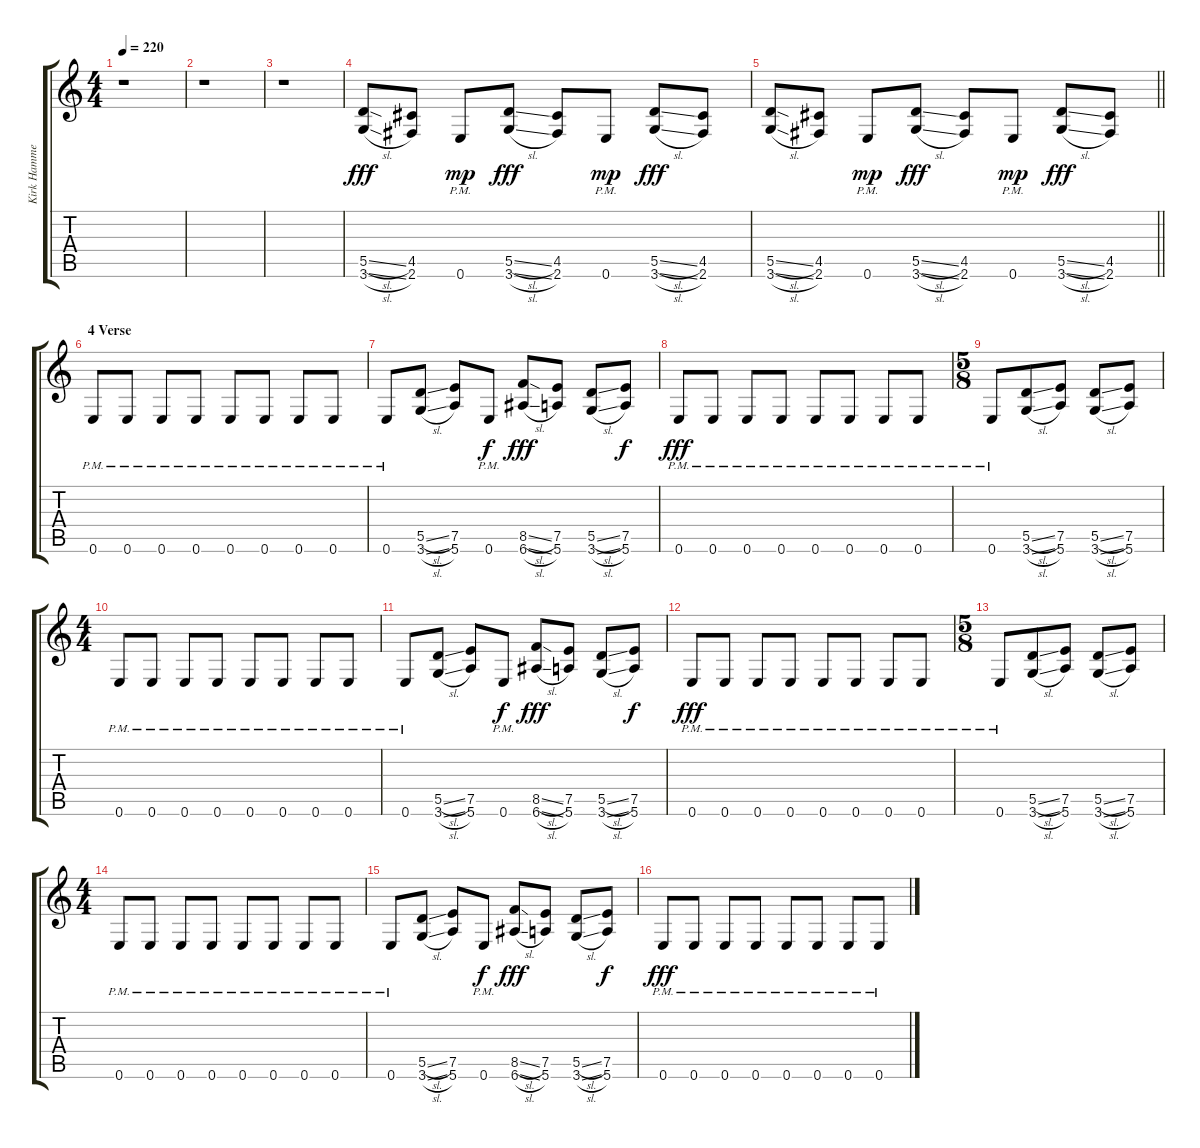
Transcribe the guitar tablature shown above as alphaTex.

\track ("Kirk Hammet" "Kirk Hamme") {instrument distortionguitar}
\staff {score tabs}
\tuning (E4 B3 G3 D3 A2 E2) {hide}
\ts (4 4)
\tempo 220
\clef g2
\ks c
r.1{dy fff} |
r.1 |
r.1 |
(5.5{sl} 3.6{sl}).8 (4.5 2.6).8 0.6{pm}.8{dy mp} (5.5{sl} 3.6{sl}).8{dy fff} (4.5 2.6).8 0.6{pm}.8{dy mp} (5.5{sl} 3.6{sl}).8{dy fff} (4.5 2.6).8 |
\barLineRight lightlight
(5.5{sl} 3.6{sl}).8 (4.5 2.6).8 0.6{pm}.8{dy mp} (5.5{sl} 3.6{sl}).8{dy fff} (4.5 2.6).8 0.6{pm}.8{dy mp} (5.5{sl} 3.6{sl}).8{dy fff} (4.5 2.6).8 |
\section ("" "4 Verse")
0.6{pm}.8 0.6{pm}.8 0.6{pm}.8 0.6{pm}.8 0.6{pm}.8 0.6{pm}.8 0.6{pm}.8 0.6{pm}.8 |
0.6{pm}.8 (5.5{sl} 3.6{sl}).8 (7.5 5.6).8 0.6{pm}.8{dy f} (8.5{sl} 6.6{sl}).8{dy fff} (7.5 5.6).8 (5.5{sl} 3.6{sl}).8 (7.5 5.6).8{dy f} |
0.6{pm}.8{dy fff} 0.6{pm}.8 0.6{pm}.8 0.6{pm}.8 0.6{pm}.8 0.6{pm}.8 0.6{pm}.8 0.6{pm}.8 |
\ts (5 8)
0.6{pm}.8 (5.5{sl} 3.6{sl}).8 (7.5 5.6).8 (5.5{sl} 3.6{sl}).8 (7.5 5.6).8 |
\ts (4 4)
0.6{pm}.8 0.6{pm}.8 0.6{pm}.8 0.6{pm}.8 0.6{pm}.8 0.6{pm}.8 0.6{pm}.8 0.6{pm}.8 |
0.6{pm}.8 (5.5{sl} 3.6{sl}).8 (7.5 5.6).8 0.6{pm}.8{dy f} (8.5{sl} 6.6{sl}).8{dy fff} (7.5 5.6).8 (5.5{sl} 3.6{sl}).8 (7.5 5.6).8{dy f} |
0.6{pm}.8{dy fff} 0.6{pm}.8 0.6{pm}.8 0.6{pm}.8 0.6{pm}.8 0.6{pm}.8 0.6{pm}.8 0.6{pm}.8 |
\ts (5 8)
0.6{pm}.8 (5.5{sl} 3.6{sl}).8 (7.5 5.6).8 (5.5{sl} 3.6{sl}).8 (7.5 5.6).8 |
\ts (4 4)
0.6{pm}.8 0.6{pm}.8 0.6{pm}.8 0.6{pm}.8 0.6{pm}.8 0.6{pm}.8 0.6{pm}.8 0.6{pm}.8 |
0.6{pm}.8 (5.5{sl} 3.6{sl}).8 (7.5 5.6).8 0.6{pm}.8{dy f} (8.5{sl} 6.6{sl}).8{dy fff} (7.5 5.6).8 (5.5{sl} 3.6{sl}).8 (7.5 5.6).8{dy f} |
0.6{pm}.8{dy fff} 0.6{pm}.8 0.6{pm}.8 0.6{pm}.8 0.6{pm}.8 0.6{pm}.8 0.6{pm}.8 0.6{pm}.8
